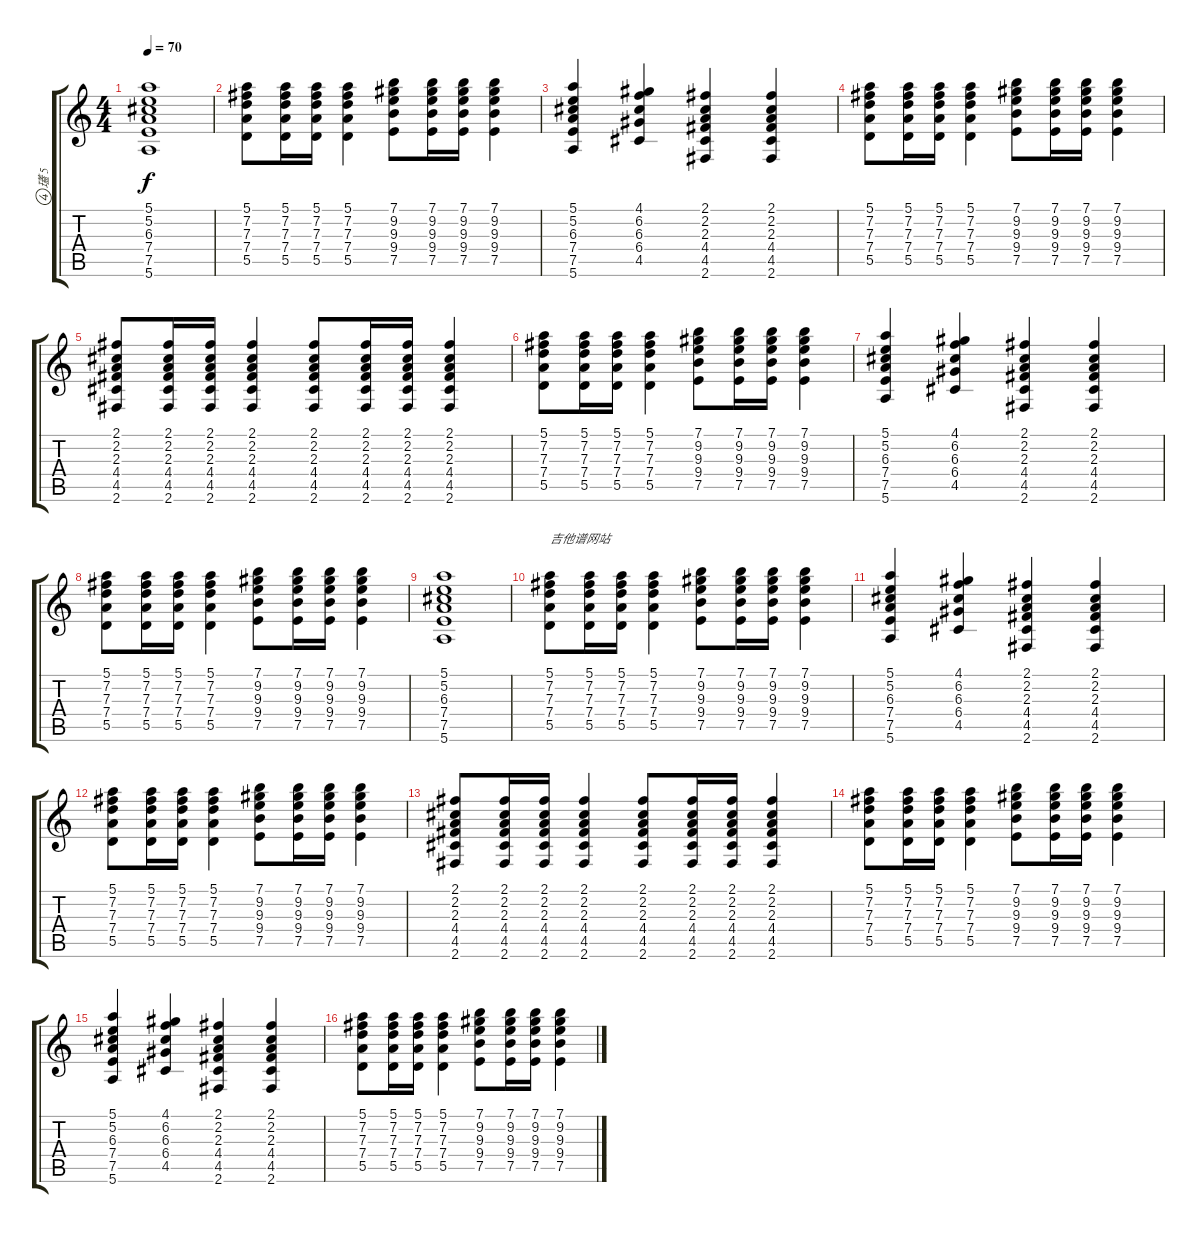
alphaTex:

\track ("瓂 5" "瓂 5") {instrument acousticguitarsteel}
\staff {score tabs}
\tuning (E4 B3 G3 D3 A2 E2) {hide}
\ts (4 4)
\tempo 70
\clef g2
\ks c
(5.1 5.2 6.3 7.4 7.5 5.6).1{dy f} |
(5.1 7.2 7.3 7.4 5.5).8 (5.1 7.2 7.3 7.4 5.5).16 (5.1 7.2 7.3 7.4 5.5).16 (5.1 7.2 7.3 7.4 5.5).4 (7.1 9.2 9.3 9.4 7.5).8 (7.1 9.2 9.3 9.4 7.5).16 (7.1 9.2 9.3 9.4 7.5).16 (7.1 9.2 9.3 9.4 7.5).4 |
(5.1 5.2 6.3 7.4 7.5 5.6).4 (4.1 6.2 6.3 6.4 4.5).4 (2.1 2.2 2.3 4.4 4.5 2.6).4 (2.1 2.2 2.3 4.4 4.5 2.6).4 |
(5.1 7.2 7.3 7.4 5.5).8 (5.1 7.2 7.3 7.4 5.5).16 (5.1 7.2 7.3 7.4 5.5).16 (5.1 7.2 7.3 7.4 5.5).4 (7.1 9.2 9.3 9.4 7.5).8 (7.1 9.2 9.3 9.4 7.5).16 (7.1 9.2 9.3 9.4 7.5).16 (7.1 9.2 9.3 9.4 7.5).4 |
(2.1 2.2 2.3 4.4 4.5 2.6).8 (2.1 2.2 2.3 4.4 4.5 2.6).16 (2.1 2.2 2.3 4.4 4.5 2.6).16 (2.1 2.2 2.3 4.4 4.5 2.6).4 (2.1 2.2 2.3 4.4 4.5 2.6).8 (2.1 2.2 2.3 4.4 4.5 2.6).16 (2.1 2.2 2.3 4.4 4.5 2.6).16 (2.1 2.2 2.3 4.4 4.5 2.6).4 |
(5.1 7.2 7.3 7.4 5.5).8 (5.1 7.2 7.3 7.4 5.5).16 (5.1 7.2 7.3 7.4 5.5).16 (5.1 7.2 7.3 7.4 5.5).4 (7.1 9.2 9.3 9.4 7.5).8 (7.1 9.2 9.3 9.4 7.5).16 (7.1 9.2 9.3 9.4 7.5).16 (7.1 9.2 9.3 9.4 7.5).4 |
(5.1 5.2 6.3 7.4 7.5 5.6).4 (4.1 6.2 6.3 6.4 4.5).4 (2.1 2.2 2.3 4.4 4.5 2.6).4 (2.1 2.2 2.3 4.4 4.5 2.6).4 |
(5.1 7.2 7.3 7.4 5.5).8 (5.1 7.2 7.3 7.4 5.5).16 (5.1 7.2 7.3 7.4 5.5).16 (5.1 7.2 7.3 7.4 5.5).4 (7.1 9.2 9.3 9.4 7.5).8 (7.1 9.2 9.3 9.4 7.5).16 (7.1 9.2 9.3 9.4 7.5).16 (7.1 9.2 9.3 9.4 7.5).4 |
(5.1 5.2 6.3 7.4 7.5 5.6).1 |
(5.1 7.2 7.3 7.4 5.5).8{txt "吉他谱网站"} (5.1 7.2 7.3 7.4 5.5).16 (5.1 7.2 7.3 7.4 5.5).16 (5.1 7.2 7.3 7.4 5.5).4 (7.1 9.2 9.3 9.4 7.5).8 (7.1 9.2 9.3 9.4 7.5).16 (7.1 9.2 9.3 9.4 7.5).16 (7.1 9.2 9.3 9.4 7.5).4 |
(5.1 5.2 6.3 7.4 7.5 5.6).4 (4.1 6.2 6.3 6.4 4.5).4 (2.1 2.2 2.3 4.4 4.5 2.6).4 (2.1 2.2 2.3 4.4 4.5 2.6).4 |
(5.1 7.2 7.3 7.4 5.5).8 (5.1 7.2 7.3 7.4 5.5).16 (5.1 7.2 7.3 7.4 5.5).16 (5.1 7.2 7.3 7.4 5.5).4 (7.1 9.2 9.3 9.4 7.5).8 (7.1 9.2 9.3 9.4 7.5).16 (7.1 9.2 9.3 9.4 7.5).16 (7.1 9.2 9.3 9.4 7.5).4 |
(2.1 2.2 2.3 4.4 4.5 2.6).8 (2.1 2.2 2.3 4.4 4.5 2.6).16 (2.1 2.2 2.3 4.4 4.5 2.6).16 (2.1 2.2 2.3 4.4 4.5 2.6).4 (2.1 2.2 2.3 4.4 4.5 2.6).8 (2.1 2.2 2.3 4.4 4.5 2.6).16 (2.1 2.2 2.3 4.4 4.5 2.6).16 (2.1 2.2 2.3 4.4 4.5 2.6).4 |
(5.1 7.2 7.3 7.4 5.5).8 (5.1 7.2 7.3 7.4 5.5).16 (5.1 7.2 7.3 7.4 5.5).16 (5.1 7.2 7.3 7.4 5.5).4 (7.1 9.2 9.3 9.4 7.5).8 (7.1 9.2 9.3 9.4 7.5).16 (7.1 9.2 9.3 9.4 7.5).16 (7.1 9.2 9.3 9.4 7.5).4 |
(5.1 5.2 6.3 7.4 7.5 5.6).4 (4.1 6.2 6.3 6.4 4.5).4 (2.1 2.2 2.3 4.4 4.5 2.6).4 (2.1 2.2 2.3 4.4 4.5 2.6).4 |
(5.1 7.2 7.3 7.4 5.5).8 (5.1 7.2 7.3 7.4 5.5).16 (5.1 7.2 7.3 7.4 5.5).16 (5.1 7.2 7.3 7.4 5.5).4 (7.1 9.2 9.3 9.4 7.5).8 (7.1 9.2 9.3 9.4 7.5).16 (7.1 9.2 9.3 9.4 7.5).16 (7.1 9.2 9.3 9.4 7.5).4
